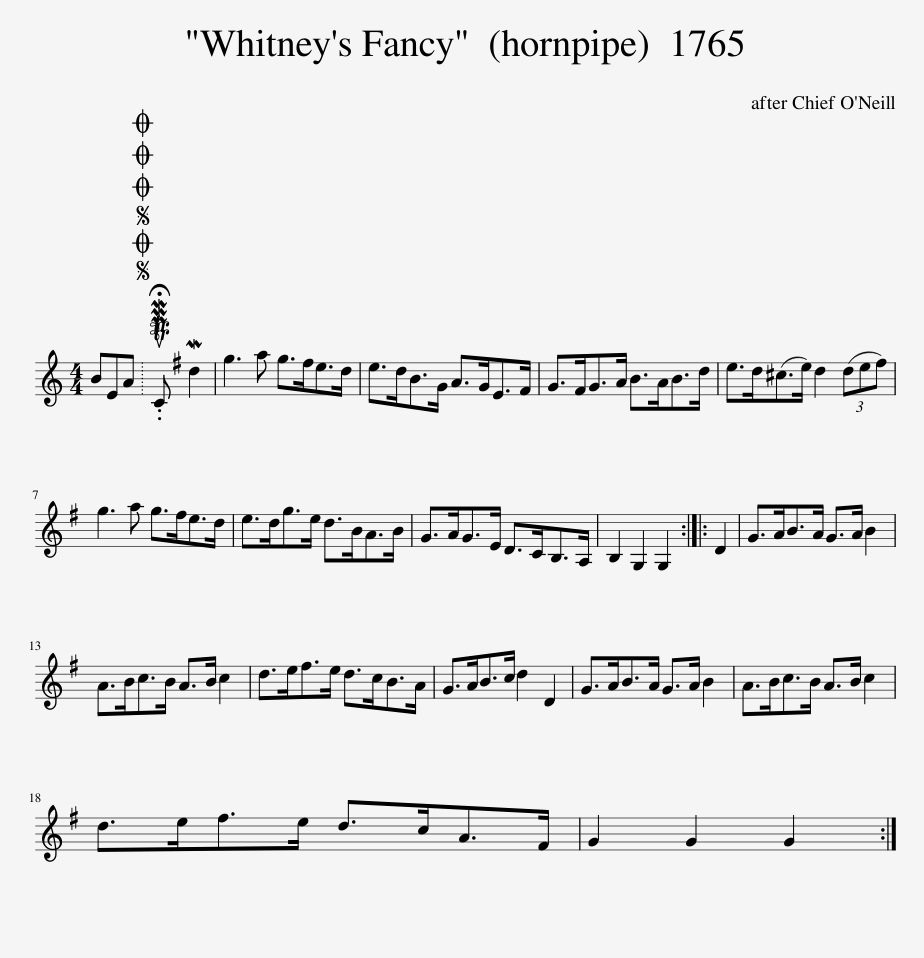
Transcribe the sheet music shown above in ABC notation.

X:1
L:1/8
M:4/4
I:linebreak $
K:C
V:1 treble
V:1
 BEA |SOSOOO .!fermata!PMTuC Md2 | g3 a g>^fe>d | e>dB>G A>GE>^F | G>^FG>A B>AB>d | %5
 e>d(^c>e) d2 (3(de^f) |$ g3 a g>^fe>d | e>dg>e d>BA>B | G>AG>E D>CB,>A, | B,2 G,2 G,2 :: %10
 D2 | G>AB>A G>A B2 |$ A>Bc>B A>B c2 | d>e^f>e d>cB>A | G>AB>c d2 D2 | %15
 G>AB>A G>A B2 | A>Bc>B A>B c2 |$ d>e^f>e d>cA>^F | G2 G2 G2 :| %19
